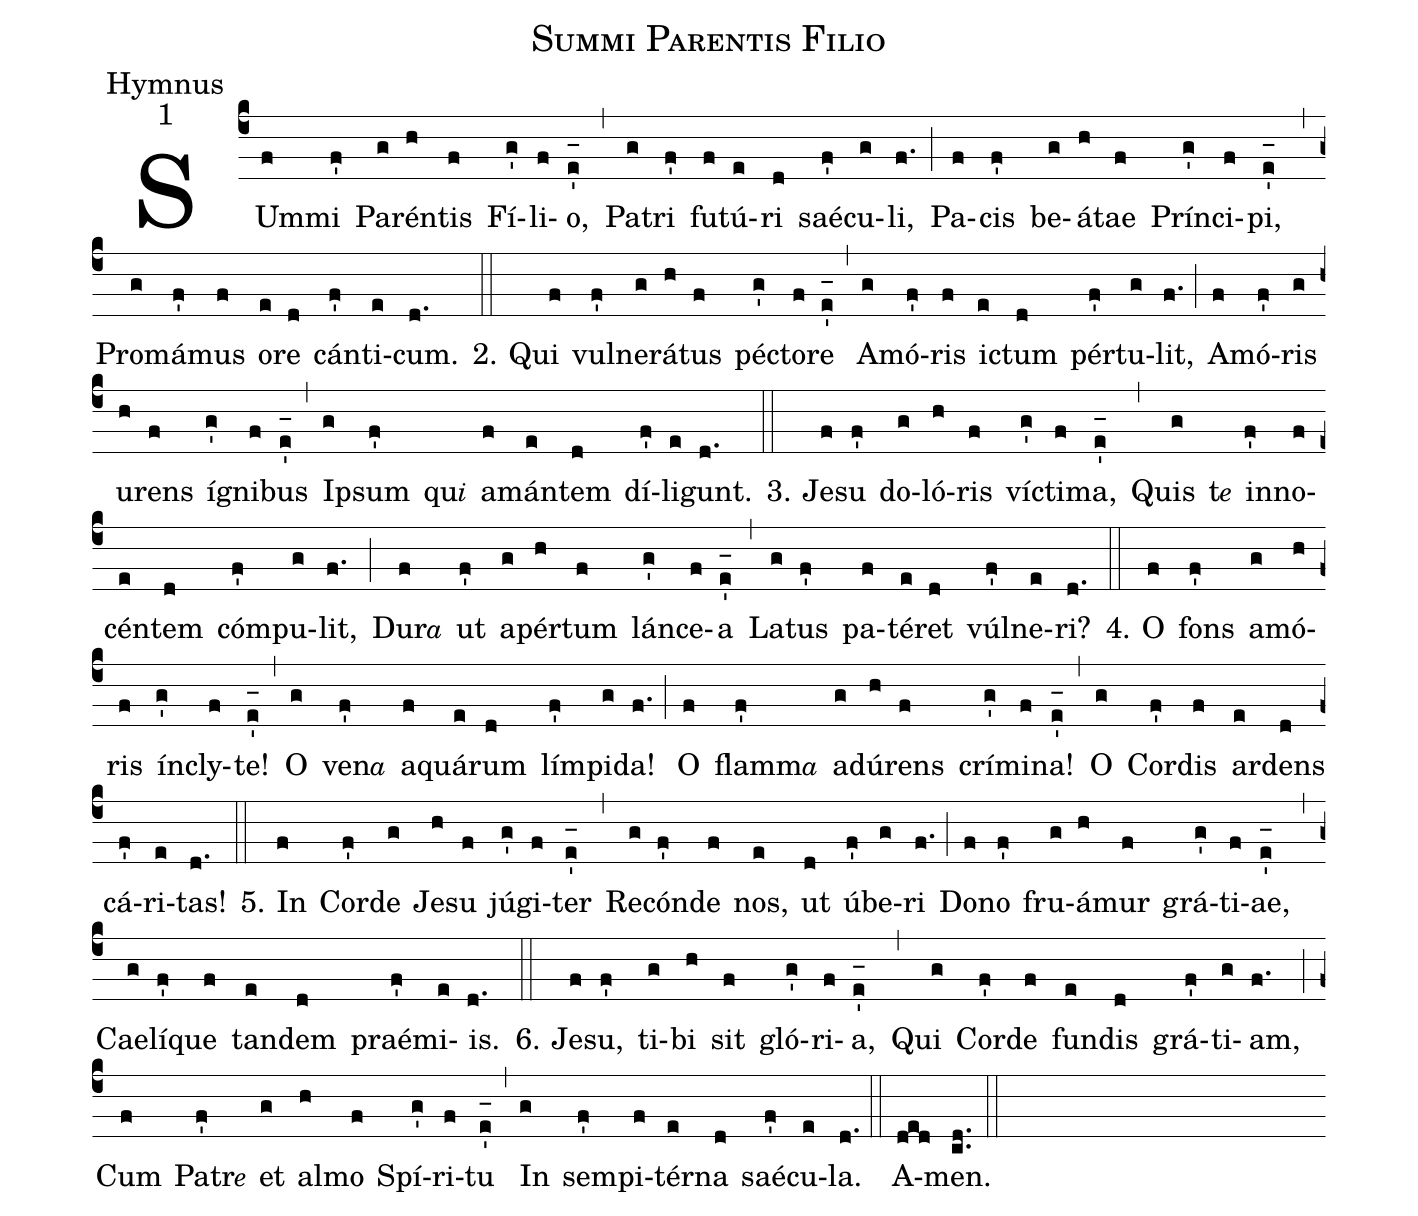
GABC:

name:Summi Parentis Filio;
office-part:Hymnus;
mode:1;
%%
(c4) SUm(f)mi(f') Pa(g)rén(h)tis(f) Fí(g')li(f)o,(e'_[oh:h]) (,)
Pa(g)tri(f') fu(f)tú(e)ri(d) saé(f')cu(g)li,(f.) (;)
Pa(f)cis(f') be(g)á(h)tae(f) Prín(g')ci(f)pi,(e'_[oh:h]) (,)
Pro(g)má(f')mus(f) o(e)re(d) cán(f')ti(e)cum.(d.) (::)

2. Qui(f) vul(f')ne(g)rá(h)tus(f) pé(g')cto(f)re(e'_[oh:h]) (,)
A(g)mó(f')ris(f) i(e)ctum(d) pér(f')tu(g)lit,(f.) (;)
A(f)mó(f')ris(g) u(h)rens(f) í(g')gni(f)bus(e'_[oh:h]) (,)
I(g)psum(f') qu<e>i</e>() a(f)mán(e)tem(d) dí(f')li(e)gunt.(d.) (::)

3. Je(f)su(f') do(g)ló(h)ris(f) ví(g')cti(f)ma,(e'_[oh:h]) (,)
Quis(g) t<e>e</e>() in(f')no(f)cén(e)tem(d) cóm(f')pu(g)lit,(f.) (;)
Dur<e>a</e>(f) ut(f') a(g)pér(h)tum(f) lán(g')ce(f)a(e'_[oh:h]) (,)
La(g)tus(f') pa(f)té(e)ret(d) vúl(f')ne(e)ri?(d.) (::)

4. O(f) fons(f') a(g)mó(h)ris(f) ín(g')cly(f)te!(e'_[oh:h]) (,)
O(g) ven<e>a</e>(f') a(f)quá(e)rum(d) lím(f')pi(g)da!(f.) (;)
O(f) flamm<e>a</e>(f') a(g)dú(h)rens(f) crí(g')mi(f)na!(e'_[oh:h]) (,)
O(g) Cor(f')dis(f) ar(e)dens(d) cá(f')ri(e)tas!(d.) (::)

5. In(f) Cor(f')de(g) Je(h)su(f) jú(g')gi(f)ter(e'_[oh:h]) (,)
Re(g)cón(f')de(f) nos,(e) ut(d) ú(f')be(g)ri(f.) (;)
Do(f)no(f') fru(g)á(h)mur(f) grá(g')ti(f)ae,(e'_[oh:h]) (,)
Cae(g)lí(f')que(f) tan(e)dem(d) praé(f')mi(e)is.(d.) (::)

6. Je(f)su,(f') ti(g)bi(h) sit(f) gló(g')ri(f)a,(e'_[oh:h]) (,)
Qui(g) Cor(f')de(f) fun(e)dis(d) grá(f')ti(g)am,(f.) (;)
Cum(f) Patr<e>e</e>(f') et(g) al(h)mo(f) Spí(g')ri(f)tu(e'_[oh:h]) (,)
In(g) sem(f')pi(f)tér(e)na(d) saé(f')cu(e)la.(d.) (::)

A(ded)men.(cd..) (::)
